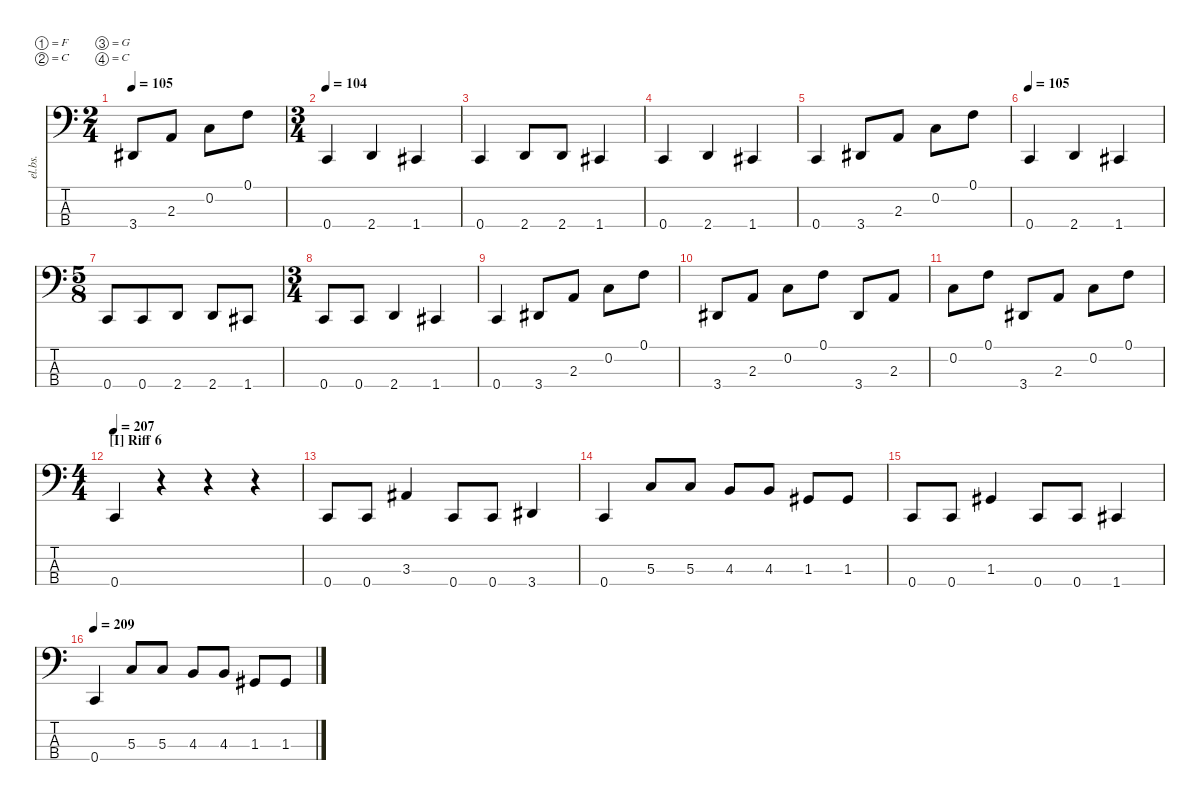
\hideDynamics
\bracketExtendMode nobrackets
\track ("E.Bass" "el.bs.") {instrument electricbassfinger}
\staff {score tabs}
\tuning (F2 C2 G1 C1)
\ts (2 4)
\beaming (8 2 2)
\tempo 105
\clef f4
\ks c
3.4{acc #}.8{dy mf beam Up} 2.3.8{beam Up} 0.2.8{beam Down} 0.1.8{beam Down} |
\ts (3 4)
\beaming (8 2 2 2)
\tempo 104
0.4.4{beam Up} 2.4.4{beam Up} 1.4{acc #}.4{beam Up} |
0.4.4{beam Up} 2.4.8{beam Up} 2.4.8{beam Up} 1.4{acc #}.4{beam Up} |
0.4.4{beam Up} 2.4.4{beam Up} 1.4{acc #}.4{beam Up} |
0.4.4{beam Up} 3.4{acc #}.8{beam Up} 2.3.8{beam Up} 0.2.8{beam Down} 0.1.8{beam Down} |
\tempo 105
0.4.4{beam Up} 2.4.4{beam Up} 1.4{acc #}.4{beam Up} |
\ts (5 8)
\beaming (8 3 2)
0.4.8{beam Up} 0.4.8{beam Up} 2.4.8{beam Up} 2.4.8{beam Up} 1.4{acc #}.8{beam Up} |
\ts (3 4)
\beaming (8 2 2 2)
0.4.8{beam Up} 0.4.8{beam Up} 2.4.4{beam Up} 1.4{acc #}.4{beam Up} |
0.4.4{beam Up} 3.4{acc #}.8{beam Up} 2.3.8{beam Up} 0.2.8{beam Down} 0.1.8{beam Down} |
3.4{acc #}.8{beam Up} 2.3.8{beam Up} 0.2.8{beam Down} 0.1.8{beam Down} 3.4{acc #}.8{beam Up} 2.3.8{beam Up} |
0.2.8{beam Down} 0.1.8{beam Down} 3.4{acc #}.8{beam Up} 2.3.8{beam Up} 0.2.8{beam Down} 0.1.8{beam Down} |
\ts (4 4)
\beaming (8 2 2 2 2)
\section ("I" "Riff 6")
\tempo 207
0.4.4{beam Up} r.4{beam Down} r.4{beam Down} r.4{beam Down} |
0.4.8{beam Up} 0.4.8{beam Up} 3.3{acc #}.4{beam Up} 0.4.8{beam Up} 0.4.8{beam Up} 3.4{acc #}.4{beam Up} |
0.4.4{beam Up} 5.3.8{beam Up} 5.3.8{beam Up} 4.3.8{beam Up} 4.3.8{beam Up} 1.3{acc #}.8{beam Up} 1.3{acc #}.8{beam Up} |
0.4.8{beam Up} 0.4.8{beam Up} 1.3{acc #}.4{beam Up} 0.4.8{beam Up} 0.4.8{beam Up} 1.4{acc #}.4{beam Up} |
\tempo 209
0.4.4{beam Up} 5.3.8{beam Up} 5.3.8{beam Up} 4.3.8{beam Up} 4.3.8{beam Up} 1.3{acc #}.8{beam Up} 1.3{acc #}.8{beam Up}
